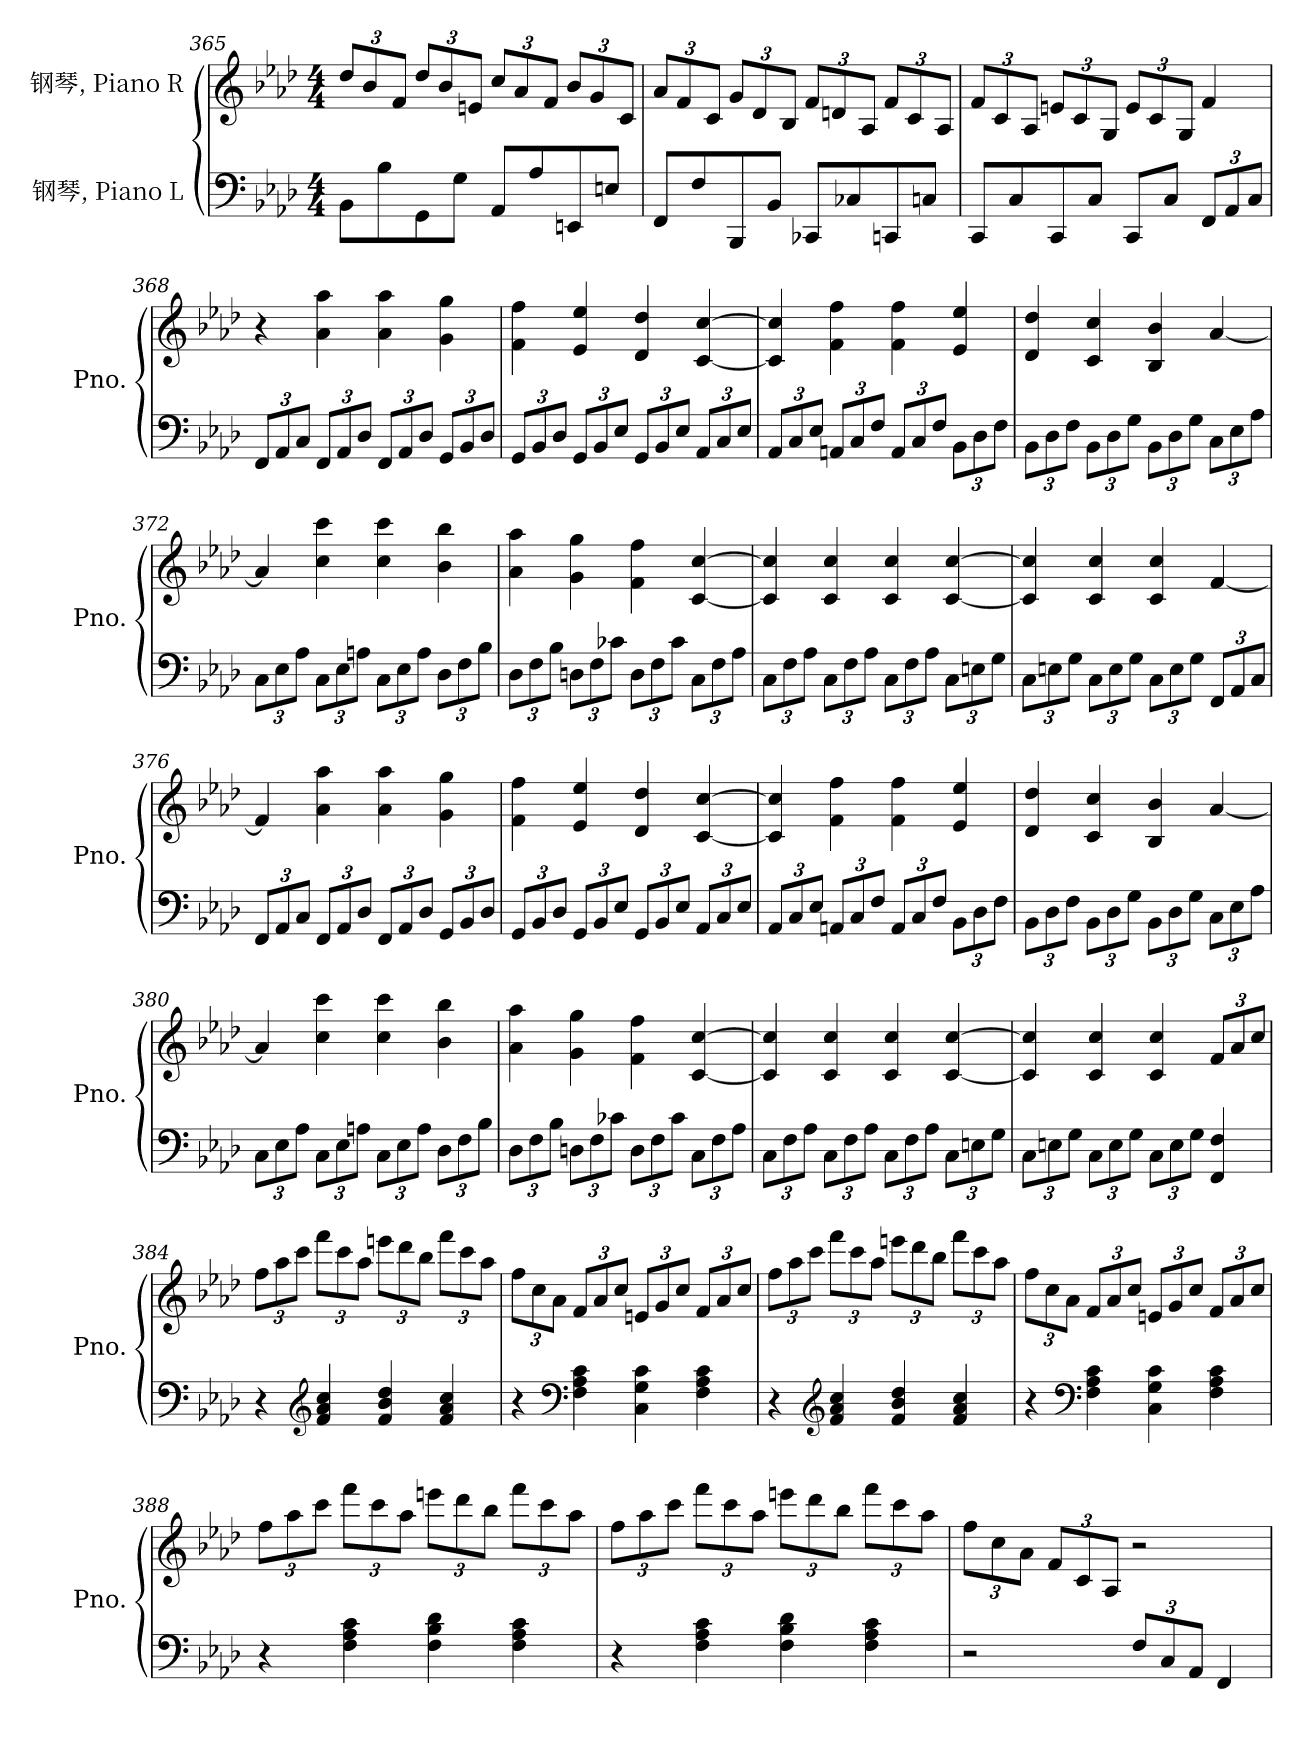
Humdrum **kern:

**kern	**kern
*part2	*part1
*staff2	*staff1
*I"钢琴, Piano L	*I"钢琴, Piano R
*I'Pno.	*I'Pno.
*clefF4	*clefG2
*k[b-e-a-d-]	*k[b-e-a-d-]
*M4/4	*M4/4
*	*Xbrackettup
=365	=365
8BB-\L	12dd-/L
.	12b-/
8B-\	.
.	12f/J
8GG\	12dd-/L
.	12b-/
8G\J	.
.	12en/J
8AA-/L	12cc/L
.	12a-/
8A-/	.
.	12f/J
8EEn/	12b-/L
.	12g/
8En/J	.
.	12c/J
=366	=366
8FF/L	12a-/L
.	12f/
8F/	.
.	12c/J
8BBB-/	12g/L
.	12d-/
8BB-/J	.
.	12B-/J
8CC-X/L	12f/L
.	12dn/
8C-X/	.
.	12A-/J
8CCn/	12f/L
.	12c/
8Cn/J	.
.	12A-/J
!!LO:LB:g=z
=367	=367
8CC/L	12f/L
.	12c/
8C/	.
.	12A-/J
8CC/	12en/L
.	12c/
8C/J	.
.	12G/J
8CC/L	12e/L
.	12c/
8C/J	.
.	12G/J
*Xbrackettup	*
12FF/L	4f/
12AA-/	.
12C/J	.
=368	=368
12FF/L	4r
12AA-/	.
12C/J	.
12FF/L	4a-\ 4aa-\
12AA-/	.
12D-/J	.
12FF/L	4a-\ 4aa-\
12AA-/	.
12D-/J	.
12GG/L	4g\ 4gg\
12BB-/	.
12D-/J	.
=369	=369
12GG/L	4f\ 4ff\
12BB-/	.
12D-/J	.
12GG/L	4e-/ 4ee-/
12BB-/	.
12E-/J	.
12GG/L	4d-/ 4dd-/
12BB-/	.
12E-/J	.
12AA-/L	[4c/ [4cc/
12C/	.
12E-/J	.
!!LO:LB:g=z
=370	=370
12AA-/L	4c/] 4cc/]
12C/	.
12E-/J	.
12AAn/L	4f\ 4ff\
12C/	.
12F/J	.
12AA/L	4f\ 4ff\
12C/	.
12F/J	.
12BB-\L	4e-/ 4ee-/
12D-\	.
12F\J	.
=371	=371
12BB-\L	4d-/ 4dd-/
12D-\	.
12F\J	.
12BB-\L	4c/ 4cc/
12D-\	.
12G\J	.
12BB-\L	4B-/ 4b-/
12D-\	.
12G\J	.
12C\L	[4a-/
12E-\	.
12A-\J	.
=372	=372
12C\L	4a-/]
12E-\	.
12A-\J	.
12C\L	4cc\ 4ccc\
12E-\	.
12An\J	.
12C\L	4cc\ 4ccc\
12E-\	.
12A\J	.
12D-\L	4b-\ 4bb-\
12F\	.
12B-\J	.
!!LO:LB:g=z
=373	=373
12D-\L	4a-\ 4aa-\
12F\	.
12B-\J	.
12Dn\L	4g\ 4gg\
12F\	.
12c-X\J	.
12D\L	4f\ 4ff\
12F\	.
12c-\J	.
12C\L	[4c/ [4cc/
12F\	.
12A-\J	.
=374	=374
12C\L	4c/] 4cc/]
12F\	.
12A-\J	.
12C\L	4c/ 4cc/
12F\	.
12A-\J	.
12C\L	4c/ 4cc/
12F\	.
12A-\J	.
12C\L	[4c/ [4cc/
12En\	.
12G\J	.
=375	=375
12C\L	4c/] 4cc/]
12En\	.
12G\J	.
12C\L	4c/ 4cc/
12E\	.
12G\J	.
12C\L	4c/ 4cc/
12E\	.
12G\J	.
12FF/L	[4f/
12AA-/	.
12C/J	.
!!LO:LB:g=z
=376	=376
12FF/L	4f/]
12AA-/	.
12C/J	.
12FF/L	4a-\ 4aa-\
12AA-/	.
12D-/J	.
12FF/L	4a-\ 4aa-\
12AA-/	.
12D-/J	.
12GG/L	4g\ 4gg\
12BB-/	.
12D-/J	.
=377	=377
12GG/L	4f\ 4ff\
12BB-/	.
12D-/J	.
12GG/L	4e-/ 4ee-/
12BB-/	.
12E-/J	.
12GG/L	4d-/ 4dd-/
12BB-/	.
12E-/J	.
12AA-/L	[4c/ [4cc/
12C/	.
12E-/J	.
=378	=378
12AA-/L	4c/] 4cc/]
12C/	.
12E-/J	.
12AAn/L	4f\ 4ff\
12C/	.
12F/J	.
12AA/L	4f\ 4ff\
12C/	.
12F/J	.
12BB-\L	4e-/ 4ee-/
12D-\	.
12F\J	.
!!LO:LB:g=z
=379	=379
12BB-\L	4d-/ 4dd-/
12D-\	.
12F\J	.
12BB-\L	4c/ 4cc/
12D-\	.
12G\J	.
12BB-\L	4B-/ 4b-/
12D-\	.
12G\J	.
12C\L	[4a-/
12E-\	.
12A-\J	.
=380	=380
12C\L	4a-/]
12E-\	.
12A-\J	.
12C\L	4cc\ 4ccc\
12E-\	.
12An\J	.
12C\L	4cc\ 4ccc\
12E-\	.
12A\J	.
12D-\L	4b-\ 4bb-\
12F\	.
12B-\J	.
=381	=381
12D-\L	4a-\ 4aa-\
12F\	.
12B-\J	.
12Dn\L	4g\ 4gg\
12F\	.
12c-X\J	.
12D\L	4f\ 4ff\
12F\	.
12c-\J	.
12C\L	[4c/ [4cc/
12F\	.
12A-\J	.
!!LO:PB:g=z
=382	=382
12C\L	4c/] 4cc/]
12F\	.
12A-\J	.
12C\L	4c/ 4cc/
12F\	.
12A-\J	.
12C\L	4c/ 4cc/
12F\	.
12A-\J	.
12C\L	[4c/ [4cc/
12En\	.
12G\J	.
=383	=383
12C\L	4c/] 4cc/]
12En\	.
12G\J	.
12C\L	4c/ 4cc/
12E\	.
12G\J	.
12C\L	4c/ 4cc/
12E\	.
12G\J	.
4FF/ 4F/	12f/L
.	12a-/
.	12cc/J
=384	=384
4r	12ff\L
.	12aa-\
.	12ccc\J
*clefG2	*
4f/ 4a-/ 4cc/	12fff\L
.	12ccc\
.	12aa-\J
4f/ 4b-/ 4dd-/	12eeen\L
.	12ddd-\
.	12bb-\J
4f/ 4a-/ 4cc/	12fff\L
.	12ccc\
.	12aa-\J
!!LO:LB:g=z
=385	=385
4r	12ff\L
.	12cc\
.	12a-\J
*clefF4	*
4F\ 4A-\ 4c\	12f/L
.	12a-/
.	12cc/J
4C\ 4G\ 4c\	12en/L
.	12g/
.	12cc/J
4F\ 4A-\ 4c\	12f/L
.	12a-/
.	12cc/J
=386	=386
4r	12ff\L
.	12aa-\
.	12ccc\J
*clefG2	*
4f/ 4a-/ 4cc/	12fff\L
.	12ccc\
.	12aa-\J
4f/ 4b-/ 4dd-/	12eeen\L
.	12ddd-\
.	12bb-\J
4f/ 4a-/ 4cc/	12fff\L
.	12ccc\
.	12aa-\J
!!LO:LB:g=z
=387	=387
4r	12ff\L
.	12cc\
.	12a-\J
*clefF4	*
4F\ 4A-\ 4c\	12f/L
.	12a-/
.	12cc/J
4C\ 4G\ 4c\	12en/L
.	12g/
.	12cc/J
4F\ 4A-\ 4c\	12f/L
.	12a-/
.	12cc/J
=388	=388
4r	12ff\L
.	12aa-\
.	12ccc\J
4F\ 4A-\ 4c\	12fff\L
.	12ccc\
.	12aa-\J
4F\ 4B-\ 4d-\	12eeen\L
.	12ddd-\
.	12bb-\J
4F\ 4A-\ 4c\	12fff\L
.	12ccc\
.	12aa-\J
!!LO:LB:g=z
=389	=389
4r	12ff\L
.	12aa-\
.	12ccc\J
4F\ 4A-\ 4c\	12fff\L
.	12ccc\
.	12aa-\J
4F\ 4B-\ 4d-\	12eeen\L
.	12ddd-\
.	12bb-\J
4F\ 4A-\ 4c\	12fff\L
.	12ccc\
.	12aa-\J
=390	=390
2r	12ff\L
.	12cc\
.	12a-\J
.	12f/L
.	12c/
.	12A-/J
12F/L	2r
12C/	.
12AA-/J	.
4FF/	.
=	=
*-	*-
